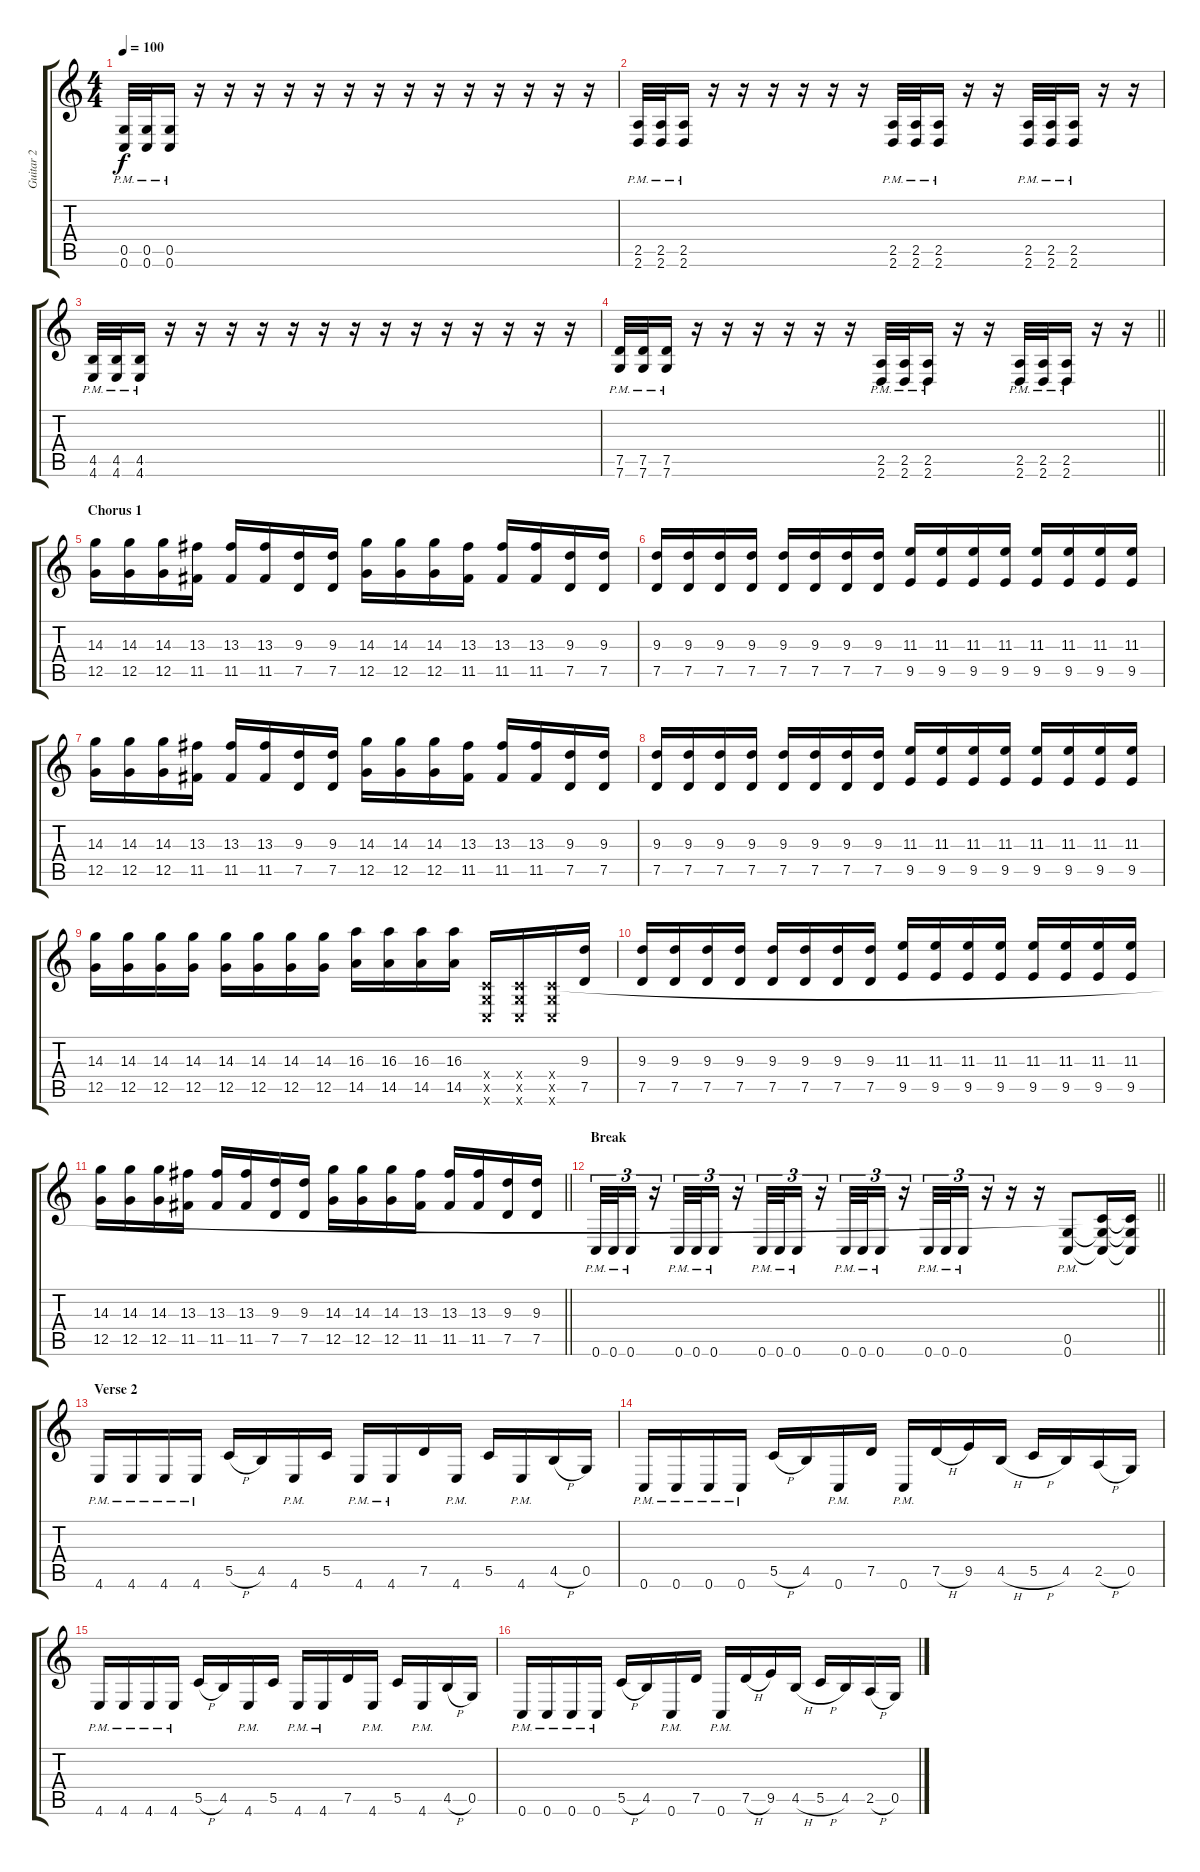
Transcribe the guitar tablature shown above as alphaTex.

\track ("Guitar 2" "Guitar 2") {instrument overdrivenguitar}
\staff {score tabs}
\tuning (D4 A3 F3 C3 G2 C2) {hide}
\ts (4 4)
\tempo 100
\clef g2
\ks c
(0.5{pm} 0.6{pm}).32{dy f} (0.5{pm} 0.6{pm}).32 (0.5{pm} 0.6{pm}).16 r.16 r.16 r.16 r.16 r.16 r.16 r.16 r.16 r.16 r.16 r.16 r.16 r.16 r.16 |
(2.5{pm} 2.6{pm}).32 (2.5{pm} 2.6{pm}).32 (2.5{pm} 2.6{pm}).16 r.16 r.16 r.16 r.16 r.16 r.16 (2.5{pm} 2.6{pm}).32 (2.5{pm} 2.6{pm}).32 (2.5{pm} 2.6{pm}).16 r.16 r.16 (2.5{pm} 2.6{pm}).32 (2.5{pm} 2.6{pm}).32 (2.5{pm} 2.6{pm}).16 r.16 r.16 |
(4.5{pm} 4.6{pm}).32 (4.5{pm} 4.6{pm}).32 (4.5{pm} 4.6{pm}).16 r.16 r.16 r.16 r.16 r.16 r.16 r.16 r.16 r.16 r.16 r.16 r.16 r.16 r.16 |
\barLineRight lightlight
(7.5{pm} 7.6{pm}).32 (7.5{pm} 7.6{pm}).32 (7.5{pm} 7.6{pm}).16 r.16 r.16 r.16 r.16 r.16 r.16 (2.5{pm} 2.6{pm}).32 (2.5{pm} 2.6{pm}).32 (2.5{pm} 2.6{pm}).16 r.16 r.16 (2.5{pm} 2.6{pm}).32 (2.5{pm} 2.6{pm}).32 (2.5{pm} 2.6{pm}).16 r.16 r.16 |
\section ("" "Chorus 1")
(14.3 12.5).16 (14.3 12.5).16 (14.3 12.5).16 (13.3 11.5).16 (13.3 11.5).16 (13.3 11.5).16 (9.3 7.5).16 (9.3 7.5).16 (14.3 12.5).16 (14.3 12.5).16 (14.3 12.5).16 (13.3 11.5).16 (13.3 11.5).16 (13.3 11.5).16 (9.3 7.5).16 (9.3 7.5).16 |
(9.3 7.5).16 (9.3 7.5).16 (9.3 7.5).16 (9.3 7.5).16 (9.3 7.5).16 (9.3 7.5).16 (9.3 7.5).16 (9.3 7.5).16 (11.3 9.5).16 (11.3 9.5).16 (11.3 9.5).16 (11.3 9.5).16 (11.3 9.5).16 (11.3 9.5).16 (11.3 9.5).16 (11.3 9.5).16 |
(14.3 12.5).16 (14.3 12.5).16 (14.3 12.5).16 (13.3 11.5).16 (13.3 11.5).16 (13.3 11.5).16 (9.3 7.5).16 (9.3 7.5).16 (14.3 12.5).16 (14.3 12.5).16 (14.3 12.5).16 (13.3 11.5).16 (13.3 11.5).16 (13.3 11.5).16 (9.3 7.5).16 (9.3 7.5).16 |
(9.3 7.5).16 (9.3 7.5).16 (9.3 7.5).16 (9.3 7.5).16 (9.3 7.5).16 (9.3 7.5).16 (9.3 7.5).16 (9.3 7.5).16 (11.3 9.5).16 (11.3 9.5).16 (11.3 9.5).16 (11.3 9.5).16 (11.3 9.5).16 (11.3 9.5).16 (11.3 9.5).16 (11.3 9.5).16 |
(14.3 12.5).16 (14.3 12.5).16 (14.3 12.5).16 (14.3 12.5).16 (14.3 12.5).16 (14.3 12.5).16 (14.3 12.5).16 (14.3 12.5).16 (16.3 14.5).16 (16.3 14.5).16 (16.3 14.5).16 (16.3 14.5).16 (0.4{x} 0.5{x} 0.6{x}).16 (0.4{x} 0.5{x} 0.6{x}).16 (0.4{x} 0.5{x} 0.6{x}).16 (9.3 7.5).16 |
(9.3 7.5).16 (9.3 7.5).16 (9.3 7.5).16 (9.3 7.5).16 (9.3 7.5).16 (9.3 7.5).16 (9.3 7.5).16 (9.3 7.5).16 (11.3 9.5).16 (11.3 9.5).16 (11.3 9.5).16 (11.3 9.5).16 (11.3 9.5).16 (11.3 9.5).16 (11.3 9.5).16 (11.3 9.5).16 |
\barLineRight lightlight
(14.3 12.5).16 (14.3 12.5).16 (14.3 12.5).16 (13.3 11.5).16 (13.3 11.5).16 (13.3 11.5).16 (9.3 7.5).16 (9.3 7.5).16 (14.3 12.5).16 (14.3 12.5).16 (14.3 12.5).16 (13.3 11.5).16 (13.3 11.5).16 (13.3 11.5).16 (9.3 7.5).16 (9.3 7.5).16 |
\section ("" "Break")
\barLineRight lightlight
0.6{pm}.32{tu (3 2)} 0.6{pm}.32{tu (3 2)} 0.6{pm}.16{tu (3 2)} r.16{tu (3 2)} 0.6{pm}.32{tu (3 2)} 0.6{pm}.32{tu (3 2)} 0.6{pm}.16{tu (3 2)} r.16{tu (3 2)} 0.6{pm}.32{tu (3 2)} 0.6{pm}.32{tu (3 2)} 0.6{pm}.16{tu (3 2)} r.16{tu (3 2)} 0.6{pm}.32{tu (3 2)} 0.6{pm}.32{tu (3 2)} 0.6{pm}.16{tu (3 2)} r.16{tu (3 2)} 0.6{pm}.32{tu (3 2)} 0.6{pm}.32{tu (3 2)} 0.6{pm}.16{tu (3 2)} r.16{tu (3 2)} r.16 r.16 (0.5{pm} 0.6{pm}).8 (0.4{t} 0.5{t} 0.6{t}).16 (0.4{t} 0.5{t} 0.6{t}).16 |
\section ("" "Verse 2")
4.6{pm}.16 4.6{pm}.16 4.6{pm}.16 4.6{pm}.16 5.5{h}.16 4.5.16 4.6{pm}.16 5.5.16 4.6{pm}.16 4.6{pm}.16 7.5.16 4.6{pm}.16 5.5.16 4.6{pm}.16 4.5{h}.16 0.5.16 |
0.6{pm}.16 0.6{pm}.16 0.6{pm}.16 0.6{pm}.16 5.5{h}.16 4.5.16 0.6{pm}.16 7.5.16 0.6{pm}.16 7.5{h}.16 9.5.16 4.5{h}.16 5.5{h}.16 4.5.16 2.5{h}.16 0.5.16 |
4.6{pm}.16 4.6{pm}.16 4.6{pm}.16 4.6{pm}.16 5.5{h}.16 4.5.16 4.6{pm}.16 5.5.16 4.6{pm}.16 4.6{pm}.16 7.5.16 4.6{pm}.16 5.5.16 4.6{pm}.16 4.5{h}.16 0.5.16 |
0.6{pm}.16 0.6{pm}.16 0.6{pm}.16 0.6{pm}.16 5.5{h}.16 4.5.16 0.6{pm}.16 7.5.16 0.6{pm}.16 7.5{h}.16 9.5.16 4.5{h}.16 5.5{h}.16 4.5.16 2.5{h}.16 0.5.16
